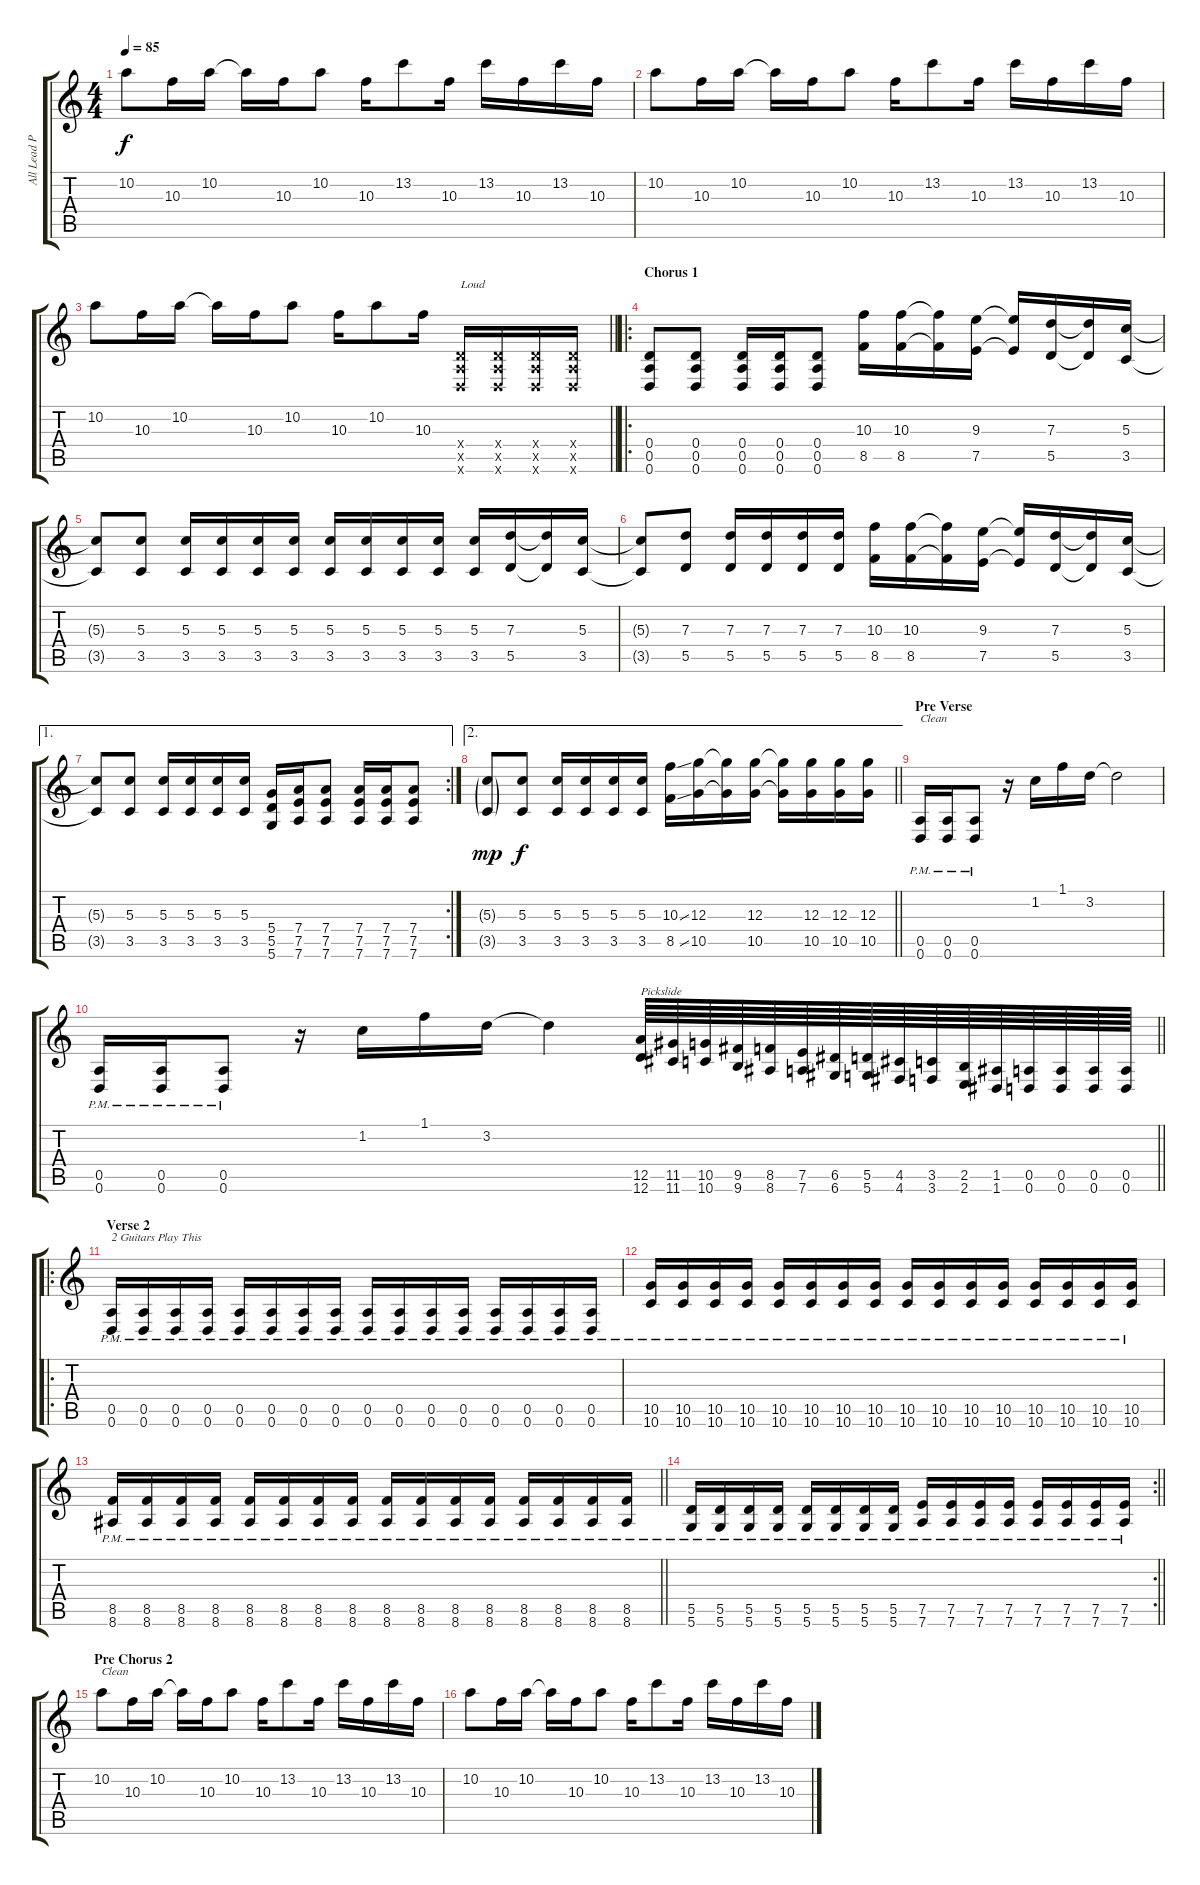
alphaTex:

\track ("All Lead Parts" "All Lead P") {instrument distortionguitar}
\staff {score tabs}
\tuning (E4 B3 G3 D3 A2 D2) {hide}
\ts (4 4)
\tempo 85
\clef g2
\ks c
10.2.8{dy f} 10.3.16 10.2.16 10.2{t}.16 10.3.16 10.2.8 10.3.16 13.2.8 10.3.16 13.2.16 10.3.16 13.2.16 10.3.16 |
10.2.8 10.3.16 10.2.16 10.2{t}.16 10.3.16 10.2.8 10.3.16 13.2.8 10.3.16 13.2.16 10.3.16 13.2.16 10.3.16 |
\barLineRight lightlight
10.2.8 10.3.16 10.2.16 10.2{t}.16 10.3.16 10.2.8 10.3.16 10.2.8 10.3.16 (0.4{x} 0.5{x} 0.6{x}).16{txt "Loud" volume 16 instrument distortionguitar} (0.4{x} 0.5{x} 0.6{x}).16 (0.4{x} 0.5{x} 0.6{x}).16 (0.4{x} 0.5{x} 0.6{x}).16 |
\ro
\section ("" "Chorus 1")
(0.4 0.5 0.6).8 (0.4 0.5 0.6).8 (0.4 0.5 0.6).16 (0.4 0.5 0.6).16 (0.4 0.5 0.6).8 (10.3 8.5).16 (10.3 8.5).16 (10.3{t} 8.5{t}).16 (9.3 7.5).16 (9.3{t} 7.5{t}).16 (7.3 5.5).16 (7.3{t} 5.5{t}).16 (5.3 3.5).16 |
(5.3{t} 3.5{t}).8 (5.3 3.5).8 (5.3 3.5).16 (5.3 3.5).16 (5.3 3.5).16 (5.3 3.5).16 (5.3 3.5).16 (5.3 3.5).16 (5.3 3.5).16 (5.3 3.5).16 (5.3 3.5).16 (7.3 5.5).16 (7.3{t} 5.5{t}).16 (5.3 3.5).16 |
(5.3{t} 3.5{t}).8 (7.3 5.5).8 (7.3 5.5).16 (7.3 5.5).16 (7.3 5.5).16 (7.3 5.5).16 (10.3 8.5).16 (10.3 8.5).16 (10.3{t} 8.5{t}).16 (9.3 7.5).16 (9.3{t} 7.5{t}).16 (7.3 5.5).16 (7.3{t} 5.5{t}).16 (5.3 3.5).16 |
\ae 1
\rc 2
(5.3{t} 3.5{t}).8 (5.3 3.5).8 (5.3 3.5).16 (5.3 3.5).16 (5.3 3.5).16 (5.3 3.5).16 (5.4 5.5 5.6).16 (7.4 7.5 7.6).16 (7.4 7.5 7.6).8 (7.4 7.5 7.6).16 (7.4 7.5 7.6).16 (7.4 7.5 7.6).8 |
\ae 2
\barLineRight lightlight
(5.3{g} 3.5{g}).8{dy mp} (5.3 3.5).8{dy f} (5.3 3.5).16 (5.3 3.5).16 (5.3 3.5).16 (5.3 3.5).16 (10.3{ss} 8.5{ss}).16 (12.3 10.5).16 (12.3{t} 10.5{t}).16 (12.3 10.5).16 (12.3{t} 10.5{t}).16 (12.3 10.5).16 (12.3 10.5).16 (12.3 10.5).16 |
\section ("" "Pre Verse")
(0.5{pm} 0.6).16{txt "Clean" instrument electricguitarjazz} (0.5{pm} 0.6).16 (0.5{pm} 0.6).8 r.16 1.2.16 1.1.16 3.2.16 3.2{t}.2 |
\barLineRight lightlight
(0.5{pm} 0.6).16 (0.5{pm} 0.6).16 (0.5{pm} 0.6).8 r.16 1.2.16 1.1.16 3.2.16 3.2{t}.4 (12.5 12.6).64{txt "Pickslide" instrument guitarfretnoise} (11.5 11.6).64 (10.5 10.6).64 (9.5 9.6).64 (8.5 8.6).64 (7.5 7.6).64 (6.5 6.6).64 (5.5 5.6).64 (4.5 4.6).64 (3.5 3.6).64 (2.5 2.6).64 (1.5 1.6).64 (0.5 0.6).64 (0.5 0.6).64 (0.5 0.6).64 (0.5 0.6).64 |
\ro
\section ("" "Verse 2")
(0.5 0.6{pm}).16{txt "2 Guitars Play This" volume 16 instrument distortionguitar} (0.5 0.6{pm}).16 (0.5 0.6{pm}).16 (0.5 0.6{pm}).16 (0.5 0.6{pm}).16 (0.5 0.6{pm}).16 (0.5 0.6{pm}).16 (0.5 0.6{pm}).16 (0.5 0.6{pm}).16 (0.5 0.6{pm}).16 (0.5 0.6{pm}).16 (0.5 0.6{pm}).16 (0.5 0.6{pm}).16 (0.5 0.6{pm}).16 (0.5 0.6{pm}).16 (0.5 0.6{pm}).16 |
(10.5 10.6{pm}).16 (10.5 10.6{pm}).16 (10.5 10.6{pm}).16 (10.5 10.6{pm}).16 (10.5 10.6{pm}).16 (10.5 10.6{pm}).16 (10.5 10.6{pm}).16 (10.5 10.6{pm}).16 (10.5 10.6{pm}).16 (10.5 10.6{pm}).16 (10.5 10.6{pm}).16 (10.5 10.6{pm}).16 (10.5 10.6{pm}).16 (10.5 10.6{pm}).16 (10.5 10.6{pm}).16 (10.5 10.6{pm}).16 |
\barLineRight lightlight
(8.5{pm} 8.6).16 (8.5{pm} 8.6).16 (8.5{pm} 8.6).16 (8.5{pm} 8.6).16 (8.5{pm} 8.6).16 (8.5{pm} 8.6).16 (8.5{pm} 8.6).16 (8.5{pm} 8.6).16 (8.5{pm} 8.6).16 (8.5{pm} 8.6).16 (8.5{pm} 8.6).16 (8.5{pm} 8.6).16 (8.5{pm} 8.6).16 (8.5{pm} 8.6).16 (8.5{pm} 8.6).16 (8.5{pm} 8.6).16 |
\rc 2
\barLineRight lightlight
(5.5 5.6{pm}).16 (5.5 5.6{pm}).16 (5.5 5.6{pm}).16 (5.5 5.6{pm}).16 (5.5 5.6{pm}).16 (5.5 5.6{pm}).16 (5.5 5.6{pm}).16 (5.5 5.6{pm}).16 (7.5 7.6{pm}).16 (7.5 7.6{pm}).16 (7.5 7.6{pm}).16 (7.5 7.6{pm}).16 (7.5 7.6{pm}).16 (7.5 7.6{pm}).16 (7.5 7.6{pm}).16 (7.5 7.6{pm}).16 |
\section ("" "Pre Chorus 2")
10.2.8{txt "Clean" volume 13 instrument electricguitarclean} 10.3.16 10.2.16 10.2{t}.16 10.3.16 10.2.8 10.3.16 13.2.8 10.3.16 13.2.16 10.3.16 13.2.16 10.3.16 |
10.2.8 10.3.16 10.2.16 10.2{t}.16 10.3.16 10.2.8 10.3.16 13.2.8 10.3.16 13.2.16 10.3.16 13.2.16 10.3.16
